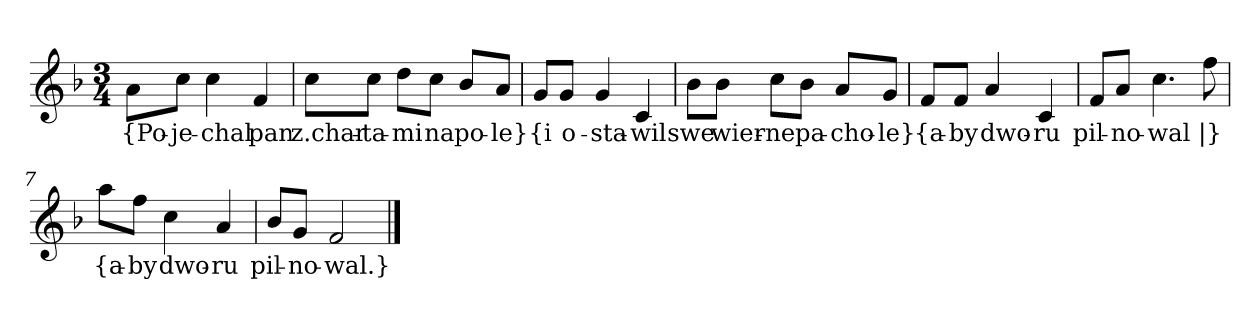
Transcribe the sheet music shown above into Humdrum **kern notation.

**kern	**text
*part1	*part1
*staff1	*staff1
*clefG2	*
*k[b-]	*
*F:	*
*M3/4	*
=	=
8a\L	{Po-
8cc\J	-je-
4cc	-chal
4f	pan
=2	=2
8cc\L	z.char-
8cc\J	-ta-
8dd\L	-mi
8cc\J	na
8b-/L	po-
8a/J	-le}
=3y	=3y
8g/L	{i
8g/J	o-
4g	-sta-
4c	-wil
=4	=4
8b-\L	swe
8b-\J	wier-
8cc\L	-ne
8b-\J	pa-
8a/L	-cho-
8g/J	-le}
=5y	=5y
8f/L	{a-
8f/J	-by
4a	dwo-
4c	-ru
=6	=6
8f/L	pil-
8a/J	-no-
4.cc	-wal
8ff	|}
=7y	=7y
8aa\L	{a-
8ff\J	-by
4cc	dwo-
4a	-ru
=8	=8
8b-/L	pil-
8g/J	-no-
2f	-wal.}
==	==
*-	*-
